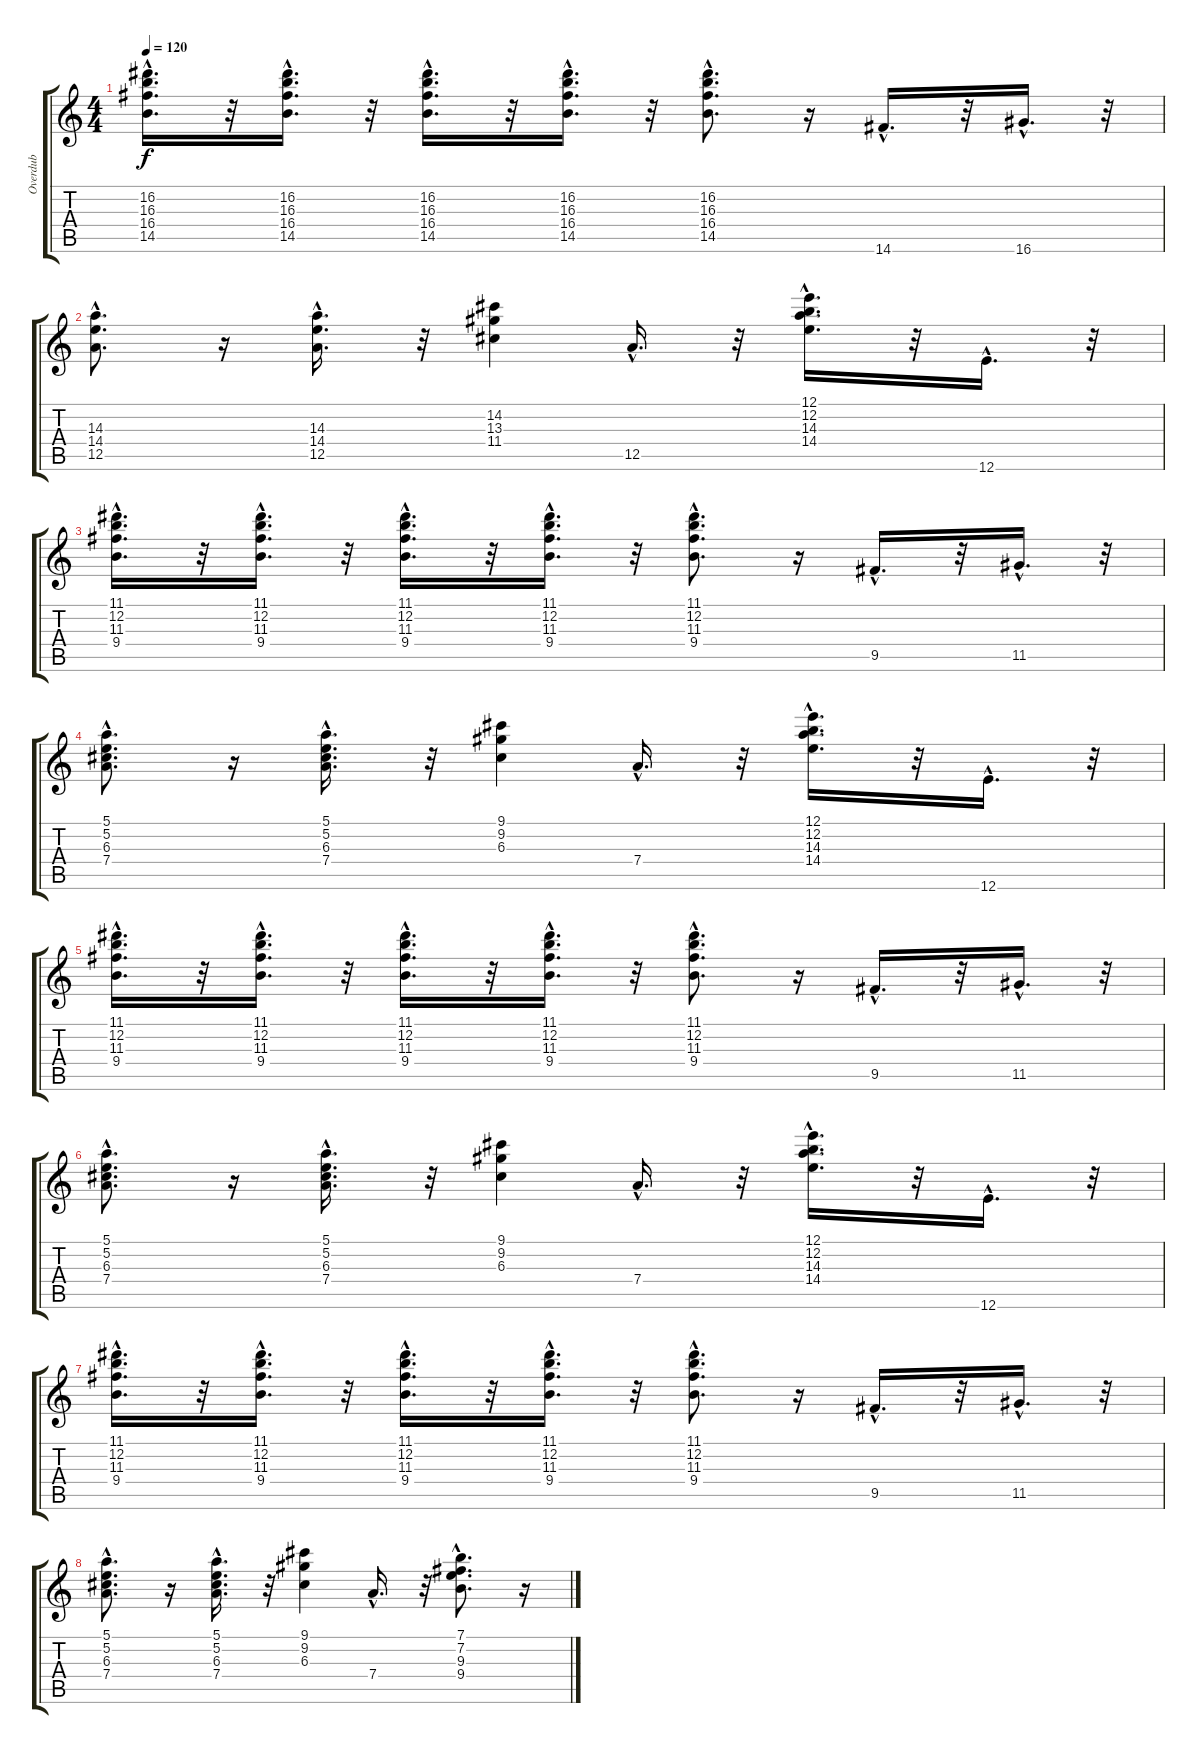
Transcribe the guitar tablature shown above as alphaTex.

\track ("Overdub" "Overdub") {instrument overdrivenguitar}
\staff {score tabs}
\tuning (E4 B3 G3 D3 A2 E2) {hide}
\ts (4 4)
\tempo 120
\clef g2
\ks c
(16.2{hac} 16.3{hac} 16.4{hac} 14.5{hac}).16{d dy f} r.32 (16.2{hac} 16.3{hac} 16.4{hac} 14.5{hac}).16{d} r.32 (16.2{hac} 16.3{hac} 16.4{hac} 14.5{hac}).16{d} r.32 (16.2{hac} 16.3{hac} 16.4{hac} 14.5{hac}).16{d} r.32 (16.2{hac} 16.3{hac} 16.4{hac} 14.5{hac}).8{d} r.16 14.6{hac}.16{d} r.32 16.6{hac}.16{d} r.32 |
(14.3{hac} 14.4{hac} 12.5{hac}).8{d} r.16 (14.3{hac} 14.4{hac} 12.5{hac}).16{d} r.32 (14.2 13.3 11.4).4 12.5{hac}.16{d} r.32 (12.1{hac} 12.2{hac} 14.3{hac} 14.4{hac}).16{d} r.32 12.6{hac}.16{d} r.32 |
(11.1{hac} 12.2{hac} 11.3{hac} 9.4{hac}).16{d} r.32 (11.1{hac} 12.2{hac} 11.3{hac} 9.4{hac}).16{d} r.32 (11.1{hac} 12.2{hac} 11.3{hac} 9.4{hac}).16{d} r.32 (11.1{hac} 12.2{hac} 11.3{hac} 9.4{hac}).16{d} r.32 (11.1{hac} 12.2{hac} 11.3{hac} 9.4{hac}).8{d} r.16 9.5{hac}.16{d} r.32 11.5{hac}.16{d} r.32 |
(5.1{hac} 5.2{hac} 6.3{hac} 7.4{hac}).8{d} r.16 (5.1{hac} 5.2{hac} 6.3{hac} 7.4{hac}).16{d} r.32 (9.1 9.2 6.3).4 7.4{hac}.16{d} r.32 (12.1{hac} 12.2{hac} 14.3{hac} 14.4{hac}).16{d} r.32 12.6{hac}.16{d} r.32 |
(11.1{hac} 12.2{hac} 11.3{hac} 9.4{hac}).16{d} r.32 (11.1{hac} 12.2{hac} 11.3{hac} 9.4{hac}).16{d} r.32 (11.1{hac} 12.2{hac} 11.3{hac} 9.4{hac}).16{d} r.32 (11.1{hac} 12.2{hac} 11.3{hac} 9.4{hac}).16{d} r.32 (11.1{hac} 12.2{hac} 11.3{hac} 9.4{hac}).8{d} r.16 9.5{hac}.16{d} r.32 11.5{hac}.16{d} r.32 |
(5.1{hac} 5.2{hac} 6.3{hac} 7.4{hac}).8{d} r.16 (5.1{hac} 5.2{hac} 6.3{hac} 7.4{hac}).16{d} r.32 (9.1 9.2 6.3).4 7.4{hac}.16{d} r.32 (12.1{hac} 12.2{hac} 14.3{hac} 14.4{hac}).16{d} r.32 12.6{hac}.16{d} r.32 |
(11.1{hac} 12.2{hac} 11.3{hac} 9.4{hac}).16{d} r.32 (11.1{hac} 12.2{hac} 11.3{hac} 9.4{hac}).16{d} r.32 (11.1{hac} 12.2{hac} 11.3{hac} 9.4{hac}).16{d} r.32 (11.1{hac} 12.2{hac} 11.3{hac} 9.4{hac}).16{d} r.32 (11.1{hac} 12.2{hac} 11.3{hac} 9.4{hac}).8{d} r.16 9.5{hac}.16{d} r.32 11.5{hac}.16{d} r.32 |
(5.1{hac} 5.2{hac} 6.3{hac} 7.4{hac}).8{d} r.16 (5.1{hac} 5.2{hac} 6.3{hac} 7.4{hac}).16{d} r.32 (9.1 9.2 6.3).4 7.4{hac}.16{d} r.32 (7.1{hac} 7.2{hac} 9.3{hac} 9.4{hac}).8{d} r.16
